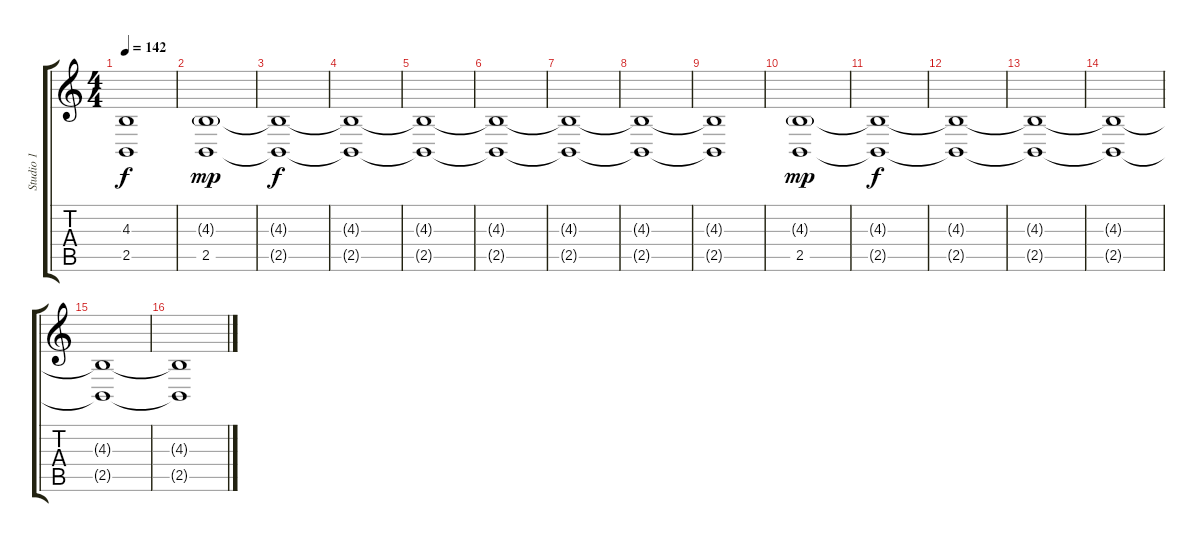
\track ("Studio 1" "Studio 1") {instrument stringensemble1}
\staff {score tabs}
\tuning (E4 B3 G3 D3 A2 E2) {hide}
\ts (4 4)
\tempo 142
\clef g2
\ks c
(4.3{t} 2.5{t}).1{dy f} |
(4.3{g} 2.5).1{dy mp} |
(4.3{t} 2.5{t}).1{dy f} |
(4.3{t} 2.5{t}).1 |
(4.3{t} 2.5{t}).1 |
(4.3{t} 2.5{t}).1 |
(4.3{t} 2.5{t}).1 |
(4.3{t} 2.5{t}).1 |
(4.3{t} 2.5{t}).1 |
(4.3{g} 2.5).1{dy mp} |
(4.3{t} 2.5{t}).1{dy f} |
(4.3{t} 2.5{t}).1 |
(4.3{t} 2.5{t}).1 |
(4.3{t} 2.5{t}).1 |
(4.3{t} 2.5{t}).1 |
(4.3{t} 2.5{t}).1
